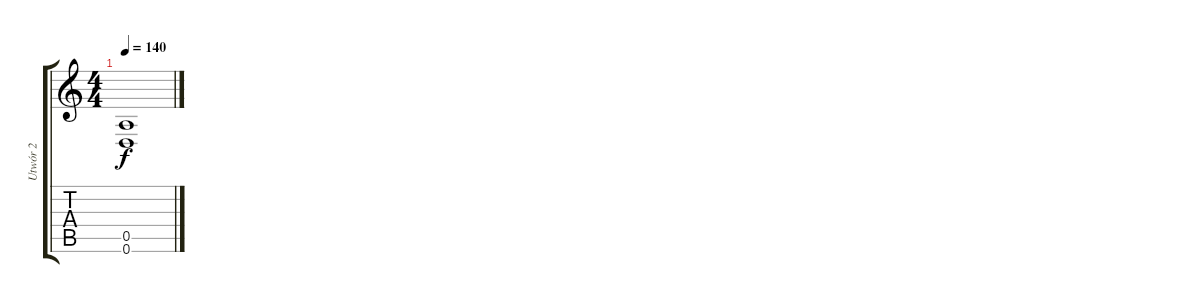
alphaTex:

\track ("Utwór 2" "Utwór 2") {instrument overdrivenguitar}
\staff {score tabs}
\tuning (E4 B3 G3 D3 A2 D2) {hide}
\ts (4 4)
\tempo 140
\clef g2
\ks c
(0.5 0.6).1{dy f}
